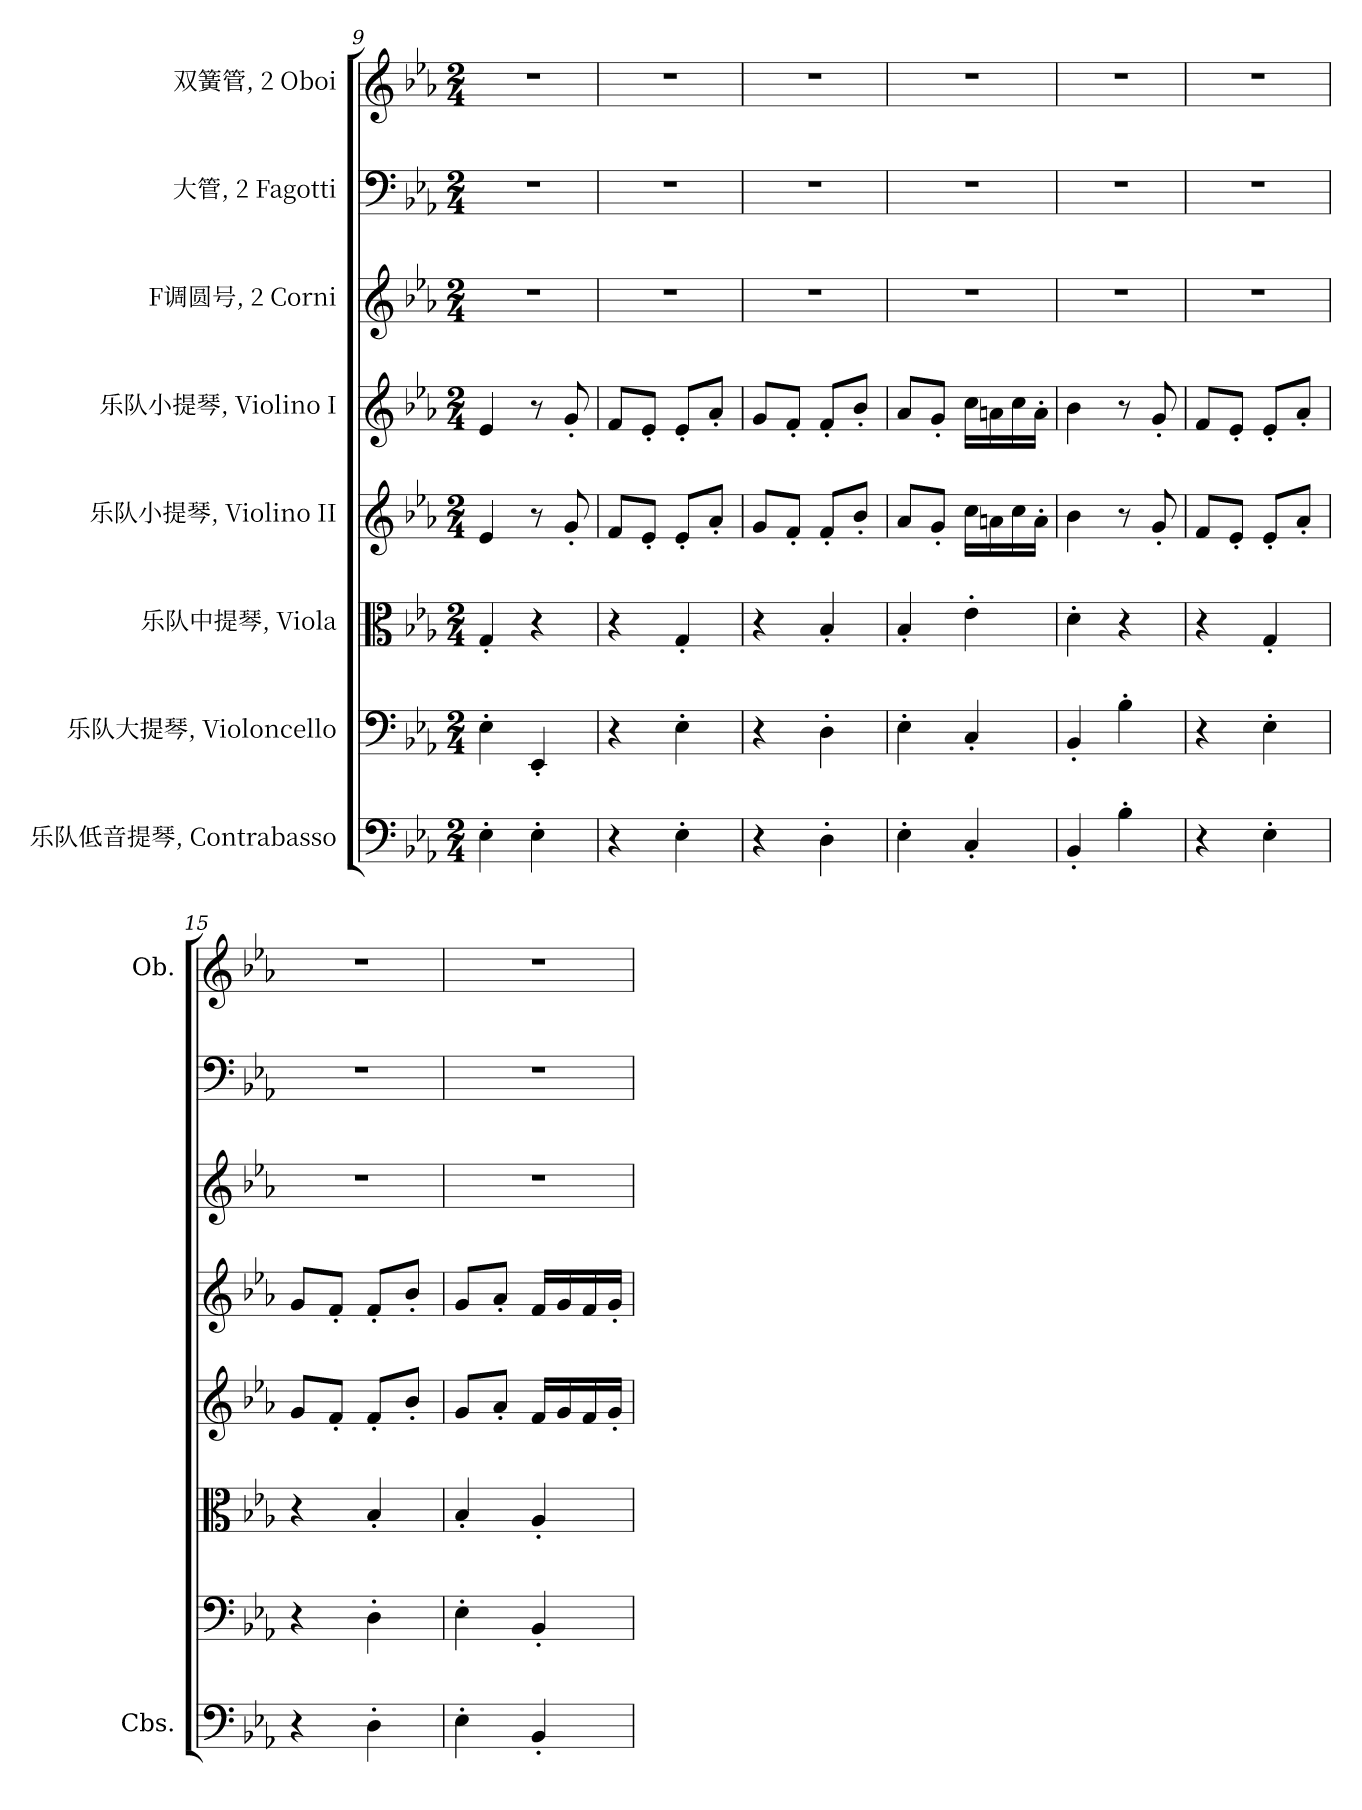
**kern	**kern	**kern	**kern	**kern	**kern	**kern	**kern
*part8	*part7	*part6	*part5	*part4	*part3	*part2	*part1
*staff8	*staff7	*staff6	*staff5	*staff4	*staff3	*staff2	*staff1
*I"乐队低音提琴, Contrabasso	*I"乐队大提琴, Violoncello	*I"乐队中提琴, Viola	*I"乐队小提琴, Violino II	*I"乐队小提琴, Violino I	*I"F调圆号, 2 Corni	*I"大管, 2 Fagotti	*I"双簧管, 2 Oboi
*I'Cbs.	*	*	*	*	*	*	*I'Ob.
*clefF4	*clefF4	*clefC3	*clefG2	*clefG2	*clefG2	*clefF4	*clefG2
*ITrd7c12	*	*	*	*	*ITrd4c7	*	*
*k[b-e-a-]	*k[b-e-a-]	*k[b-e-a-]	*k[b-e-a-]	*k[b-e-a-]	*k[b-e-a-d-]	*k[b-e-a-]	*k[b-e-a-]
*M2/4	*M2/4	*M2/4	*M2/4	*M2/4	*M2/4	*M2/4	*M2/4
=9	=9	=9	=9	=9	=9	=9	=9
4EE-'\	4E-'\	4G'/	4e-/	4e-/	2r	2r	2r
4EE-'\	4EE-'/	4r	8r	8r	.	.	.
.	.	.	8g'/	8g'/	.	.	.
=10	=10	=10	=10	=10	=10	=10	=10
4r	4r	4r	8f/L	8f/L	2r	2r	2r
.	.	.	8e-'/J	8e-'/J	.	.	.
4EE-'\	4E-'\	4G'/	8e-'/L	8e-'/L	.	.	.
.	.	.	8a-'/J	8a-'/J	.	.	.
=11	=11	=11	=11	=11	=11	=11	=11
4r	4r	4r	8g/L	8g/L	2r	2r	2r
.	.	.	8f'/J	8f'/J	.	.	.
4DD'\	4D'\	4B-'/	8f'/L	8f'/L	.	.	.
.	.	.	8b-'/J	8b-'/J	.	.	.
=12	=12	=12	=12	=12	=12	=12	=12
4EE-'\	4E-'\	4B-'/	8a-/L	8a-/L	2r	2r	2r
.	.	.	8g'/J	8g'/J	.	.	.
4CC'/	4C'/	4e-'\	16cc\LL	16cc\LL	.	.	.
.	.	.	16an\	16an\	.	.	.
.	.	.	16cc\	16cc\	.	.	.
.	.	.	16a'\JJ	16a'\JJ	.	.	.
=13	=13	=13	=13	=13	=13	=13	=13
4BBB-'/	4BB-'/	4d'\	4b-\	4b-\	2r	2r	2r
4BB-'\	4B-'\	4r	8r	8r	.	.	.
.	.	.	8g'/	8g'/	.	.	.
!!LO:PB:g=z
=14	=14	=14	=14	=14	=14	=14	=14
4r	4r	4r	8f/L	8f/L	2r	2r	2r
.	.	.	8e-'/J	8e-'/J	.	.	.
4EE-'\	4E-'\	4G'/	8e-'/L	8e-'/L	.	.	.
.	.	.	8a-'/J	8a-'/J	.	.	.
=15	=15	=15	=15	=15	=15	=15	=15
4r	4r	4r	8g/L	8g/L	2r	2r	2r
.	.	.	8f'/J	8f'/J	.	.	.
4DD'\	4D'\	4B-'/	8f'/L	8f'/L	.	.	.
.	.	.	8b-'/J	8b-'/J	.	.	.
=16	=16	=16	=16	=16	=16	=16	=16
4EE-'\	4E-'\	4B-'/	8g/L	8g/L	2r	2r	2r
.	.	.	8a-'/J	8a-'/J	.	.	.
4BBB-'/	4BB-'/	4A-'/	16f/LL	16f/LL	.	.	.
.	.	.	16g/	16g/	.	.	.
.	.	.	16f/	16f/	.	.	.
.	.	.	16g'/JJ	16g'/JJ	.	.	.
=	=	=	=	=	=	=	=
*-	*-	*-	*-	*-	*-	*-	*-
